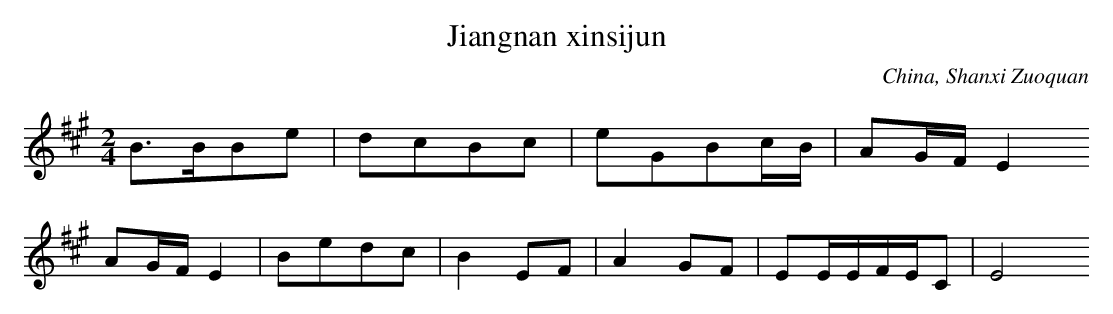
X:1
T: Jiangnan xinsijun
O: China, Shanxi Zuoquan
M: 2/4
L: 1/16
K: A
B3BB2e2 | d2c2B2c2 | e2G2B2cB | A2GFE4
A2GFE4 | B2e2d2c2 | B4E2F2 | A4G2F2 | E2EEFEC2 | E8
